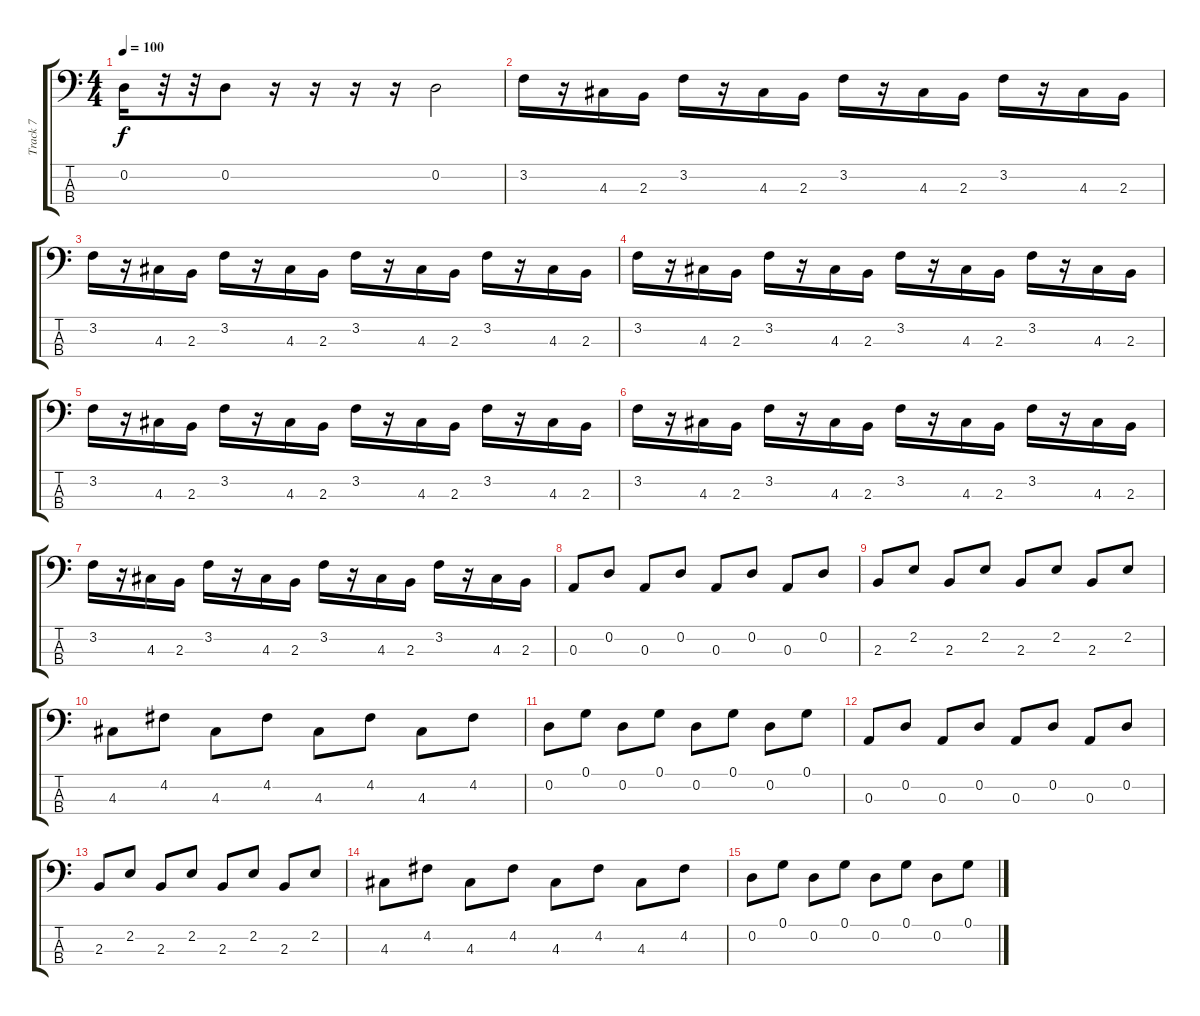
\track ("Track 7" "Track 7") {instrument electricbassfinger}
\staff {score tabs}
\tuning (G2 D2 A1 E1) {hide}
\ts (4 4)
\tempo 100
\clef f4
\ks c
0.2.16{dy f} r.32 r.32 0.2.8 r.16 r.16 r.16 r.16 0.2.2 |
3.2.16 r.16 4.3.16 2.3.16 3.2.16 r.16 4.3.16 2.3.16 3.2.16 r.16 4.3.16 2.3.16 3.2.16 r.16 4.3.16 2.3.16 |
3.2.16 r.16 4.3.16 2.3.16 3.2.16 r.16 4.3.16 2.3.16 3.2.16 r.16 4.3.16 2.3.16 3.2.16 r.16 4.3.16 2.3.16 |
3.2.16 r.16 4.3.16 2.3.16 3.2.16 r.16 4.3.16 2.3.16 3.2.16 r.16 4.3.16 2.3.16 3.2.16 r.16 4.3.16 2.3.16 |
3.2.16 r.16 4.3.16 2.3.16 3.2.16 r.16 4.3.16 2.3.16 3.2.16 r.16 4.3.16 2.3.16 3.2.16 r.16 4.3.16 2.3.16 |
3.2.16 r.16 4.3.16 2.3.16 3.2.16 r.16 4.3.16 2.3.16 3.2.16 r.16 4.3.16 2.3.16 3.2.16 r.16 4.3.16 2.3.16 |
3.2.16 r.16 4.3.16 2.3.16 3.2.16 r.16 4.3.16 2.3.16 3.2.16 r.16 4.3.16 2.3.16 3.2.16 r.16 4.3.16 2.3.16 |
0.3.8 0.2.8 0.3.8 0.2.8 0.3.8 0.2.8 0.3.8 0.2.8 |
2.3.8 2.2.8 2.3.8 2.2.8 2.3.8 2.2.8 2.3.8 2.2.8 |
4.3.8 4.2.8 4.3.8 4.2.8 4.3.8 4.2.8 4.3.8 4.2.8 |
0.2.8 0.1.8 0.2.8 0.1.8 0.2.8 0.1.8 0.2.8 0.1.8 |
0.3.8 0.2.8 0.3.8 0.2.8 0.3.8 0.2.8 0.3.8 0.2.8 |
2.3.8 2.2.8 2.3.8 2.2.8 2.3.8 2.2.8 2.3.8 2.2.8 |
4.3.8 4.2.8 4.3.8 4.2.8 4.3.8 4.2.8 4.3.8 4.2.8 |
0.2.8 0.1.8 0.2.8 0.1.8 0.2.8 0.1.8 0.2.8 0.1.8
